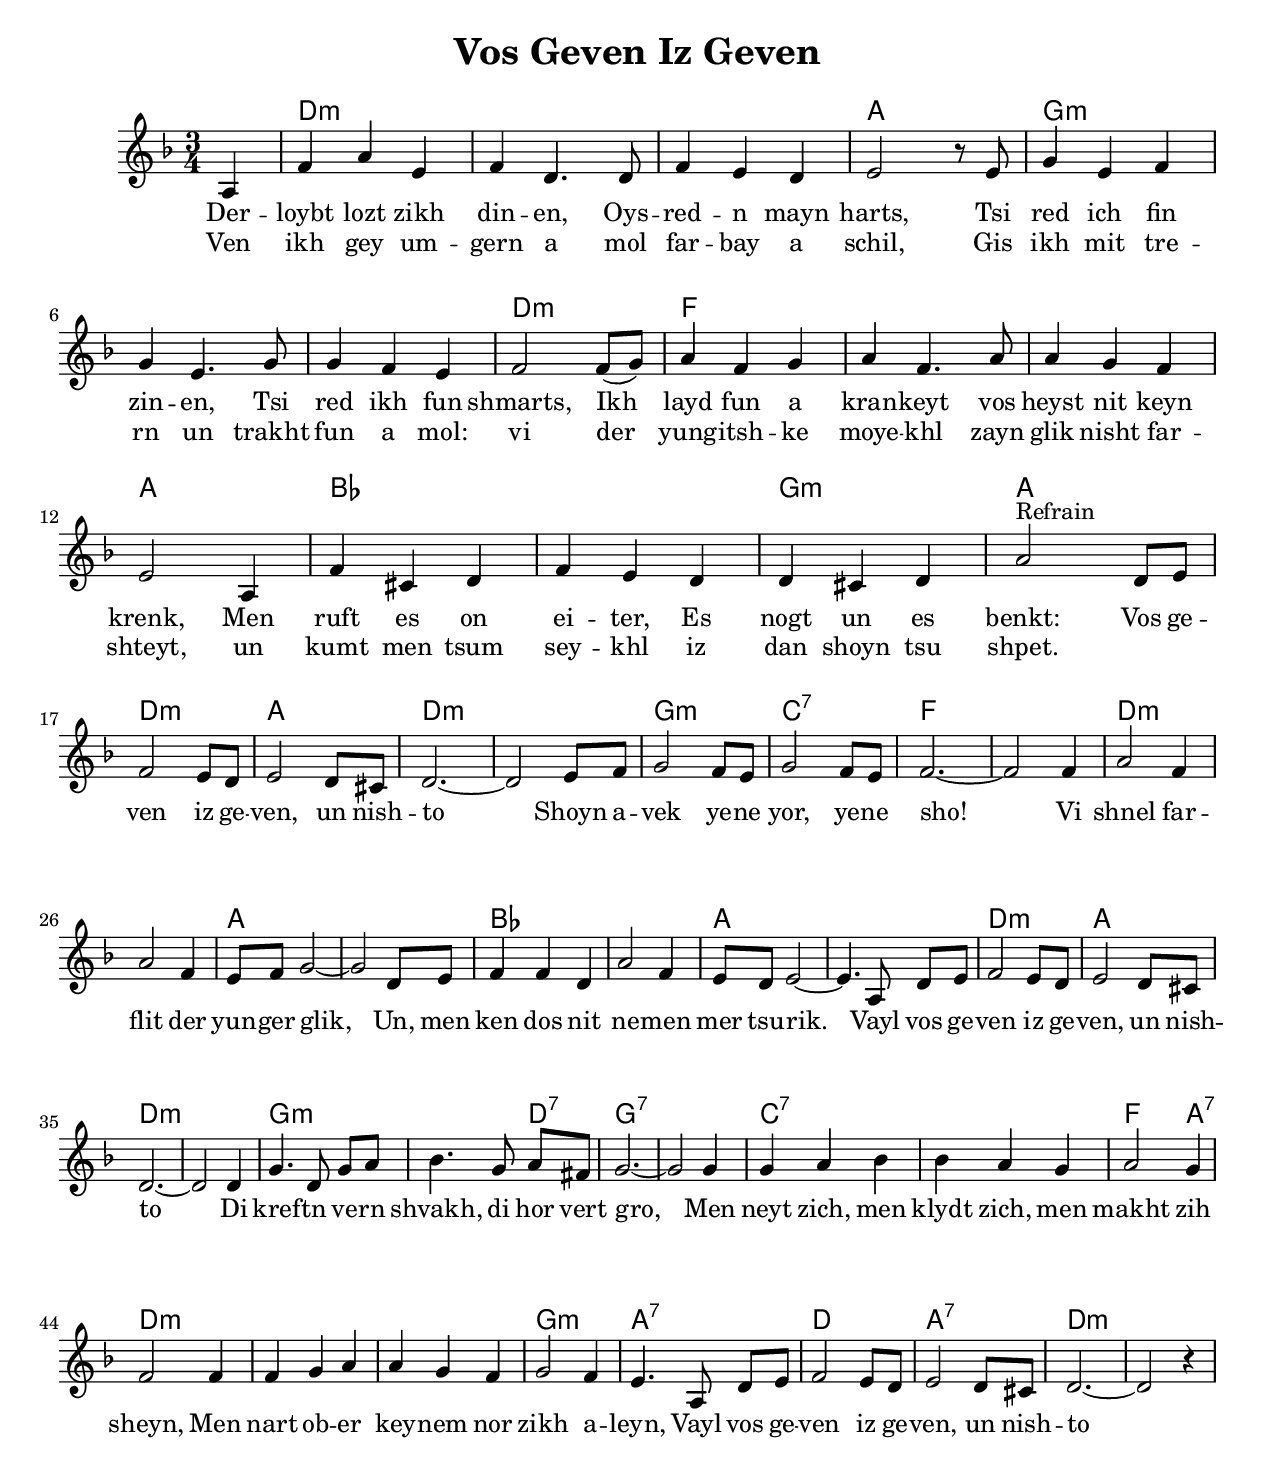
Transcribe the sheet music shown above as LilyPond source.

\version "2.18.0"
\include "english.ly"
\paper{
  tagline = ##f
  print-all-headers = ##t
  #(set-paper-size "letter")
}
date = #(strftime "%d-%m-%Y" (localtime (current-time)))

%\markup{ \italic{ " Updated " \date  }  }

%\markup{ Got something to say? }

global = {
  \clef treble
  \key d \minor
  \time 3/4
  \set Score.markFormatter = #format-mark-box-alphabet
}

%#################################### Melody ########################
melody = \relative c' {
  \global
  \partial 4 a4 %lead in notes

  f'4 a e
  f4 d4. d8
  f4 e d
  e2 r8 e8|

  g4 e f
  g4 e4. g8
  g4 f e
  f2 f8(g)

  a4
  f g
  a4 f4. a8
  a4 g f

  e2 a,4|
  f'4 cs d
  f4 e d
  d4 cs d

  a'2 ^"Refrain" d,8 e \break
  f2 e8 d
  e2 d8 cs
  d2.

  ~d2 e8 f
  g2 f8 e
  g2 f8 e
  f2.~

  f2 f4|
  a2 f4
  a2 f4
  e8 f g2~
  g2 d8 e
  f4 f d
  a'2 f4
  %\break
  e8 d e2~
  e4. a,8 d [e]|
  f2 e8 d
  e2 d8 cs
  d2.~d2 d4|
  %\break
  g4. d8 g [a]
  bf4. g8 a [fs]
  g2.~
  g2 g4
  g4 a bf
  bf a g
  %page1

  a2 g4
  f2 f4
  f4 g a
  a4 g f
  g2 f4
  e4. a,8 d [e]
  % \break
  f2 e8 d
  e2 d8 cs
  d2.~
  d2 r4
}
%################################# Lyrics #####################
\addlyrics{
  Der -- loybt lozt zikh din -- en,
  Oys -- red -- n mayn harts,
  Tsi red ich fin zin -- en,
  Tsi red ikh fun shmarts,
  Ikh layd fun a kran -- keyt
  vos heyst nit keyn krenk,
  Men ruft es on ei -- ter,
  Es nogt un es benkt:

  Vos ge -- ven iz ge -- ven, un nish -- to
  Shoyn a -- vek ye -- ne yor, ye -- ne sho!
  Vi shnel far -- flit der yun -- ger glik,
  Un, men ken dos nit ne -- men mer tsu -- rik.
  Vayl vos ge -- ven iz ge -- ven, un nish -- to

  Di kref -- tn ve -- rn shvakh,
  di hor vert gro,
  Men neyt zich, men klydt zich, men makht zih sheyn,
  Men nart ob -- er key -- nem nor zikh a -- leyn,
  Vayl vos ge -- ven iz ge -- ven, un nish -- to
}
\addlyrics {
  Ven ikh gey um -- gern a mol far -- bay a
  schil,
  Gis ikh mit tre -- rn
  un trakht fun a mol:
  vi der yung -- itsh -- ke moye -- khl
  zayn glik nisht far -- shteyt,
  un kumt men tsum sey -- khl
  iz dan shoyn tsu shpet.
}
%################################# Chords #######################
harmonies = \chordmode {
  s4
  d4*9:m
  a4*3
  g4*9:m
  d4*3:m
  f4*9
  a4*3
  bf4*6
  g4*3:m
  a4*3 %refrain
  d4*3:m
  a4*3
  d4*6:m
  g4*3:m
  c4*3:7
  f4*6
  d4*6:m
  a4*6
  bf4*6
  a4*6
  d4*3:m
  a4*3
  d4*6:m
  g4*5:m
  d4:7
  g4*6:7
  c4*6:7 %end 1st page
  f4*2 a4:7
  d4*9:m
  g4*3:m
  a4*3:7
  d4*3
  a4*3:7
  d4*6:m

}

\score {
  <<
    \new ChordNames {
      \set chordChanges = ##t
      \harmonies
    }
    \new Staff
    \melody
  >>
  \header{
    title= "Vos Geven Iz Geven"
    subtitle=""
    composer= ""
    instrument =""
    arranger= ""
  }
  \layout{indent = 1.0\cm}
  \midi {
    \tempo 4 = 120

    % \midi { }
  }
}

% more verses:
\markup{}
\markup {
  \fill-line {
    \hspace #0.1 % distance from left margin
    \column {
      \line {
        "1."
        \column {
          " Permit me to unburden my heart."
          "Whether I talk sense"
          "or whether I speak from pain,"
          "I suffer from a disease,"
          "which is not called an illness."
          "They call it old age."
          " It gnaws and it yearns."
        }
      }
      \hspace #0.2 % vertical distance between verses
      \line {
        "2."
        \column {
          "For what was, was, and is no more."
          "That year, that hour has already passed."
          "How quickly youthful joy flies away"
          "and cannot be recaptured."
        }
      }
    }
    \hspace #0.1  % horiz. distance between columns
    \column {
      \line {
        "3."
        \column {
          "For what was, was, and is no more…."
          "The faculties become weak,"
          "the hair turns gray…."
          "One can mend himself, hide under nice clothing,"
          "make himself up;"
          " but he fools no one but himself,"
          "for what was, was, and is no more…."
        }
      }
      \hspace #0.2 % distance between verses
      \line {
        "4."
        \column {
          "When I chance to pass by a school"
          "I weep tears and I think of yesteryear:"
          "How the young little mind"
          " Doesn’t understand its happiness,"
          "and when one comes to his senses,"
          "it is already too late"
        }
      }
    }
    \hspace #0.1 % distance to right margin
  }
}


%{
  vos geven iz geven, s'iz mer nishto
  shoyn avek yene tsayt, yene sho!
  vi shnel farflit der yunger glik,
  oy, men ken dos nit nemen mer tsurik.
  vayl vos geven iz geven, s'iz mer nishto.

  di yorn flien avek, di hor vert groy.
  m'neyt zikh, men kleydt zikh,
  men makht zikh sheyn.
  men nart op nit keynem, no

  Permit me
  to unburden my heart.
  Whether I talk sense
  or whethera I speak from pain,
  I suffer from a disease,
  which is not called an illness.
  They call it old age.
  It gnaws and it yearns.

  For what was, was, and is no more.
  That year, that hour has already passed.
  How quickly youthful joy flies away
  and cannot be recaptured.
  For what was, was, and is no more….
  The faculties become weak,
  the hair turns gray….
  One can mend himself, hide under nice clothing,
  make himself up;
  but he fools no one but himself,
  for what was, was, and is no more….

  When I chance to pass by a school,
  I weep tears,
  and I think of yesteryear:
  How the young little mind
  Doesn’t understand its happiness,
  and when one comes to his senses,
  it is already too late


%}
